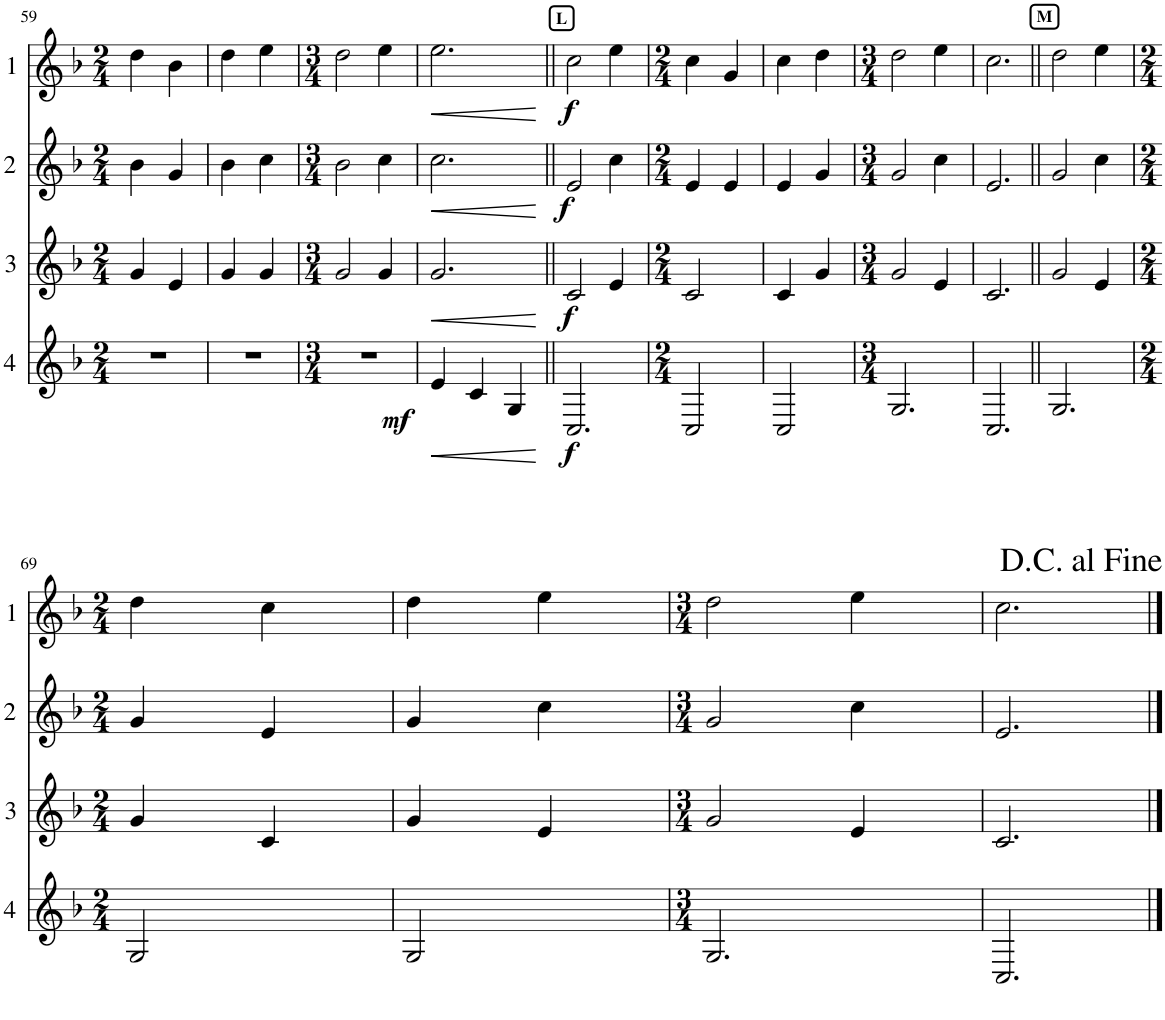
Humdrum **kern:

**kern	**dynam	**kern	**dynam	**kern	**dynam	**kern	**dynam
*part4	*part4	*part3	*part3	*part2	*part2	*part1	*part1
*staff4	*staff4	*staff3	*staff3	*staff2	*staff2	*staff1	*staff1
*I"Cor 4	*	*I"Cor 3	*	*I"Cor 2	*	*I"Cor 1	*
!!LO:PB:g=z
*clefG2	*	*clefG2	*	*clefG2	*	*clefG2	*
*Trd4c7	*	*Trd4c7	*	*Trd4c7	*	*Trd4c7	*
*k[b-]	*	*k[b-]	*	*k[b-]	*	*k[b-]	*
*M2/4	*	*M2/4	*	*M2/4	*	*M2/4	*
=59	=59	=59	=59	=59	=59	=59	=59
2r	.	4g/	.	4b-\	.	4dd\	.
.	.	4e/	.	4g/	.	4b-\	.
=60	=60	=60	=60	=60	=60	=60	=60
2r	.	4g/	.	4b-\	.	4dd\	.
.	.	4g/	.	4cc\	.	4ee\	.
=61	=61	=61	=61	=61	=61	=61	=61
*M3/4	*	*M3/4	*	*M3/4	*	*M3/4	*
!	!LO:DY:b	!	!	!	!	!	!
2.r	mf	2g/	.	2b-\	.	2dd\	.
.	.	4g/	.	4cc\	.	4ee\	.
=62	=62	=62	=62	=62	=62	=62	=62
!	!LO:HP:b	!	!LO:HP:b	!	!LO:HP:b	!	!LO:HP:b
4e/	<	2.g/	<	2.cc\	<	2.ee\	<
4c/	.	.	.	.	.	.	.
4G/	.	.	.	.	.	.	.
.	[	.	[	.	[	.	[
!!LO:REH:place=s1:a:B:cj:fs=8:t=L
=63||	=63||	=63||	=63||	=63||	=63||	=63||	=63||
!	!LO:DY:b	!	!LO:DY:b	!	!LO:DY:b	!	!LO:DY:b
2.C/	f	2c/	f	2e/	f	2cc\	f
.	.	4e/	.	4cc\	.	4ee\	.
=64	=64	=64	=64	=64	=64	=64	=64
*M2/4	*	*M2/4	*	*M2/4	*	*M2/4	*
2C/	.	2c/	.	4e/	.	4cc\	.
.	.	.	.	4e/	.	4g/	.
=65	=65	=65	=65	=65	=65	=65	=65
2C/	.	4c/	.	4e/	.	4cc\	.
.	.	4g/	.	4g/	.	4dd\	.
=66	=66	=66	=66	=66	=66	=66	=66
*M3/4	*	*M3/4	*	*M3/4	*	*M3/4	*
2.G/	.	2g/	.	2g/	.	2dd\	.
.	.	4e/	.	4cc\	.	4ee\	.
=67	=67	=67	=67	=67	=67	=67	=67
2.C/	.	2.c/	.	2.e/	.	2.cc\	.
!!LO:REH:place=s1:a:B:cj:fs=8:t=M
=68||	=68||	=68||	=68||	=68||	=68||	=68||	=68||
2.G/	.	2g/	.	2g/	.	2dd\	.
.	.	4e/	.	4cc\	.	4ee\	.
!!LO:LB:g=z
=69	=69	=69	=69	=69	=69	=69	=69
*M2/4	*	*M2/4	*	*M2/4	*	*M2/4	*
2G/	.	4g/	.	4g/	.	4dd\	.
.	.	4c/	.	4e/	.	4cc\	.
=70	=70	=70	=70	=70	=70	=70	=70
2G/	.	4g/	.	4g/	.	4dd\	.
.	.	4e/	.	4cc\	.	4ee\	.
=71	=71	=71	=71	=71	=71	=71	=71
*M3/4	*	*M3/4	*	*M3/4	*	*M3/4	*
2.G/	.	2g/	.	2g/	.	2dd\	.
.	.	4e/	.	4cc\	.	4ee\	.
=72	=72	=72	=72	=72	=72	=72	=72
2.C/	.	2.c/	.	2.e/	.	2.cc\	.
==	==	==	==	==	==	==	==
*-	*-	*-	*-	*-	*-	*-	*-
